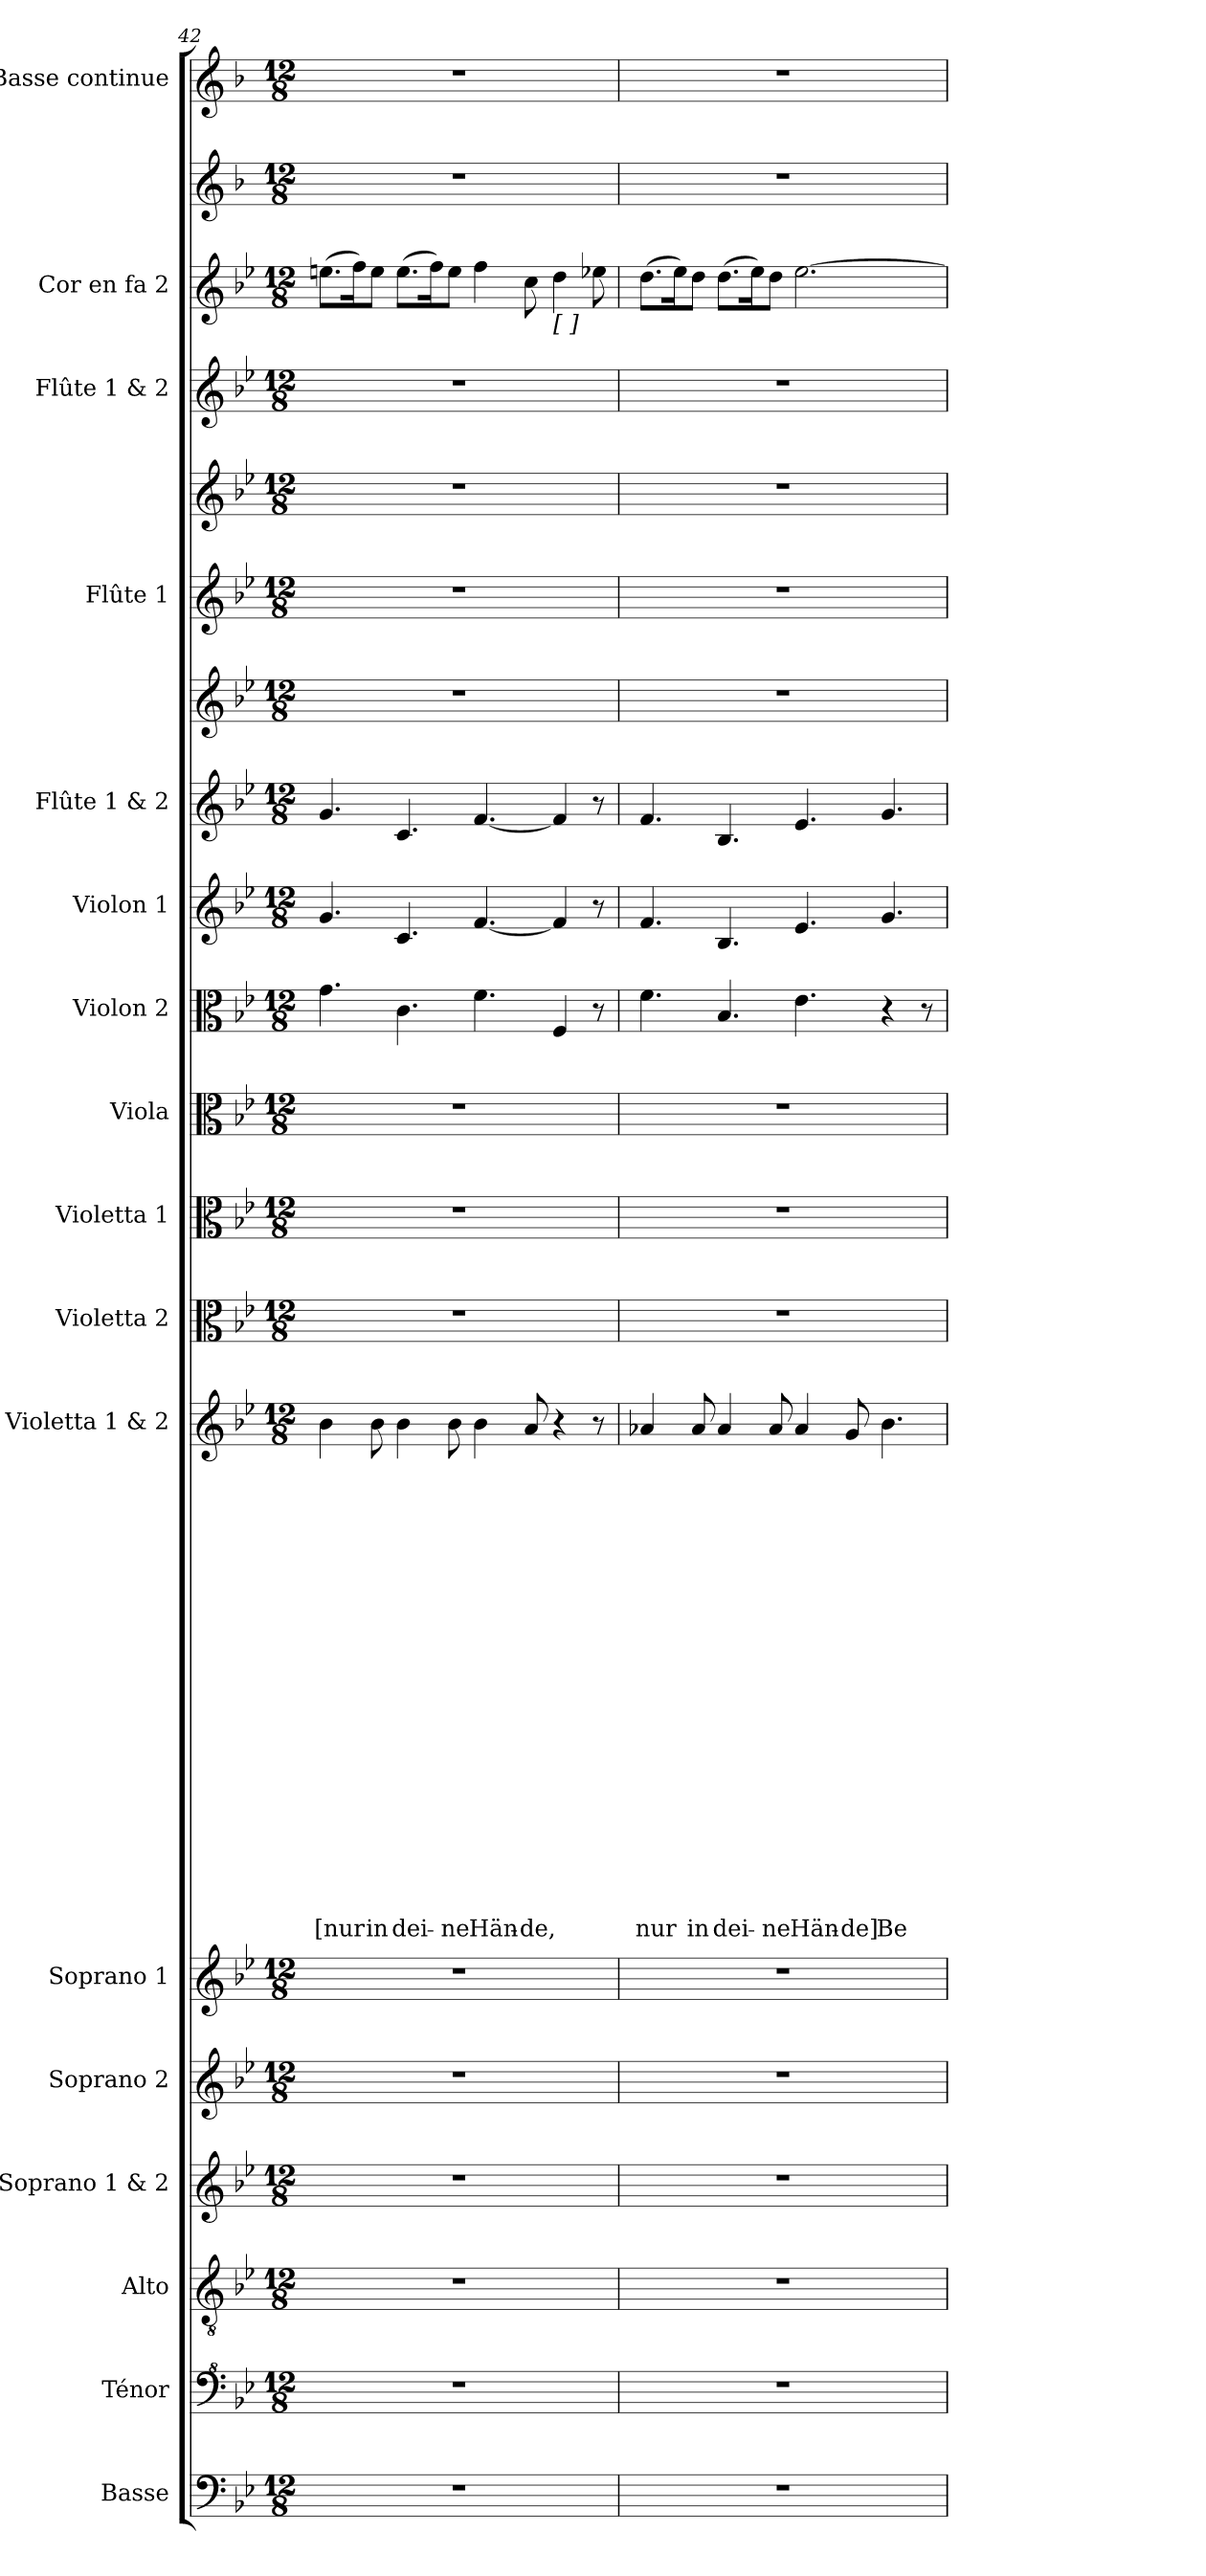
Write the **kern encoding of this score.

**kern	**kern	**kern	**kern	**kern	**kern	**kern	**text	**text	**text	**text	**text	**text	**text	**text	**text	**text	**text	**text	**text	**text	**text	**text	**text	**text	**text	**text	**text	**kern	**kern	**kern	**kern	**kern	**kern	**kern	**kern	**kern	**kern	**kern	**kern	**kern
*part17	*part16	*part15	*part14	*part13	*part12	*part11	*part11	*part11	*part11	*part11	*part11	*part11	*part11	*part11	*part11	*part11	*part11	*part11	*part11	*part11	*part11	*part11	*part11	*part11	*part11	*part11	*part11	*part10	*part9	*part8	*part7	*part6	*part5	*part5	*part4	*part4	*part3	*part2	*part2	*part1
*staff20	*staff19	*staff18	*staff17	*staff16	*staff15	*staff14	*staff14	*staff14	*staff14	*staff14	*staff14	*staff14	*staff14	*staff14	*staff14	*staff14	*staff14	*staff14	*staff14	*staff14	*staff14	*staff14	*staff14	*staff14	*staff14	*staff14	*staff14	*staff13	*staff12	*staff11	*staff10	*staff9	*staff8	*staff7	*staff6	*staff5	*staff4	*staff3	*staff2	*staff1
*I"Basse	*I"Ténor	*I"Alto	*I"Soprano 1 & 2	*I"Soprano 2	*I"Soprano 1	*I"Violetta 1 & 2	*	*	*	*	*	*	*	*	*	*	*	*	*	*	*	*	*	*	*	*	*	*I"Violetta 2	*I"Violetta 1	*I"Viola	*I"Violon 2	*I"Violon 1	*I"Flûte 1 & 2	*	*I"Flûte 1	*	*I"Flûte 1 & 2	*I"Cor en fa 2	*	*I"Basse continue
*I'Bas	*I'T	*I'A	*I'Pno	*I'S 2	*I'S 1	*	*	*	*	*	*	*	*	*	*	*	*	*	*	*	*	*	*	*	*	*	*	*I'Vta 2	*I'Vta 1	*I'Vla	*I'Vln 2	*I'Vln 1	*I'Vln 1	*	*I'Fl 1	*	*	*I'Cor 2	*	*I'BC
!!LO:PB:g=z
*clefF4	*clefF^4	*clefGv2	*clefG2	*clefG2	*clefG2	*clefG2	*	*	*	*	*	*	*	*	*	*	*	*	*	*	*	*	*	*	*	*	*	*clefC3	*clefC3	*clefC3	*clefC3	*clefG2	*clefG2	*clefG2	*clefG2	*clefG2	*clefG2	*clefG2	*clefG2	*clefG2
*ITrd7c12	*	*	*	*	*	*	*	*	*	*	*	*	*	*	*	*	*	*	*	*	*	*	*	*	*	*	*	*	*	*	*	*	*	*	*	*	*	*	*ITrd4c7	*ITrd4c7
*k[b-e-]	*k[b-e-]	*k[b-e-]	*k[b-e-]	*k[b-e-]	*k[b-e-]	*k[b-e-]	*	*	*	*	*	*	*	*	*	*	*	*	*	*	*	*	*	*	*	*	*	*k[b-e-]	*k[b-e-]	*k[b-e-]	*k[b-e-]	*k[b-e-]	*k[b-e-]	*k[b-e-]	*k[b-e-]	*k[b-e-]	*k[b-e-]	*k[b-e-]	*k[b-e-]	*k[b-e-]
*B-:	*B-:	*B-:	*B-:	*B-:	*B-:	*B-:	*	*	*	*	*	*	*	*	*	*	*	*	*	*	*	*	*	*	*	*	*	*B-:	*B-:	*B-:	*B-:	*B-:	*B-:	*B-:	*B-:	*B-:	*B-:	*B-:	*B-:	*B-:
*M12/8	*M12/8	*M12/8	*M12/8	*M12/8	*M12/8	*M12/8	*	*	*	*	*	*	*	*	*	*	*	*	*	*	*	*	*	*	*	*	*	*M12/8	*M12/8	*M12/8	*M12/8	*M12/8	*M12/8	*M12/8	*M12/8	*M12/8	*M12/8	*M12/8	*M12/8	*M12/8
=42	=42	=42	=42	=42	=42	=42	=42	=42	=42	=42	=42	=42	=42	=42	=42	=42	=42	=42	=42	=42	=42	=42	=42	=42	=42	=42	=42	=42	=42	=42	=42	=42	=42	=42	=42	=42	=42	=42	=42	=42
1.r	1.r	1.r	1.r	1.r	1.r	4b-i\	.	.	.	.	.	.	.	.	.	.	.	.	.	.	.	.	.	.	.	.	[nur	1.r	1.r	1.r	4.g\	4.g/	4.g/	1.r	1.r	1.r	1.r	(>8.een\L	1.r	1.r
.	.	.	.	.	.	.	.	.	.	.	.	.	.	.	.	.	.	.	.	.	.	.	.	.	.	.	.	.	.	.	.	.	.	.	.	.	.	16ff\k)	.	.
.	.	.	.	.	.	8b-\	.	.	.	.	.	.	.	.	.	.	.	.	.	.	.	.	.	.	.	.	in	.	.	.	.	.	.	.	.	.	.	8ee\J	.	.
.	.	.	.	.	.	4b-\	.	.	.	.	.	.	.	.	.	.	.	.	.	.	.	.	.	.	.	.	dei-	.	.	.	4.c\	4.c/	4.c/	.	.	.	.	(>8.ee\L	.	.
.	.	.	.	.	.	.	.	.	.	.	.	.	.	.	.	.	.	.	.	.	.	.	.	.	.	.	.	.	.	.	.	.	.	.	.	.	.	16ff\k)	.	.
.	.	.	.	.	.	8b-\	.	.	.	.	.	.	.	.	.	.	.	.	.	.	.	.	.	.	.	.	-ne	.	.	.	.	.	.	.	.	.	.	8ee\J	.	.
.	.	.	.	.	.	4b-\	.	.	.	.	.	.	.	.	.	.	.	.	.	.	.	.	.	.	.	.	Hän-	.	.	.	4.f\	[4.f/	[4.f/	.	.	.	.	4ff\	.	.
.	.	.	.	.	.	8a/	.	.	.	.	.	.	.	.	.	.	.	.	.	.	.	.	.	.	.	.	-de,	.	.	.	.	.	.	.	.	.	.	8cc\	.	.
!	!	!	!	!	!	!	!	!	!	!	!	!	!	!	!	!	!	!	!	!	!	!	!	!	!	!	!	!	!	!	!	!	!	!	!	!	!	!LO:TX:b:t=[ ]	!	!
.	.	.	.	.	.	4r	.	.	.	.	.	.	.	.	.	.	.	.	.	.	.	.	.	.	.	.	.	.	.	.	4F!/	4f/]	4f/]	.	.	.	.	4dd\	.	.
.	.	.	.	.	.	8r	.	.	.	.	.	.	.	.	.	.	.	.	.	.	.	.	.	.	.	.	.	.	.	.	8r	8r	8r	.	.	.	.	8ee-X\	.	.
=43	=43	=43	=43	=43	=43	=43	=43	=43	=43	=43	=43	=43	=43	=43	=43	=43	=43	=43	=43	=43	=43	=43	=43	=43	=43	=43	=43	=43	=43	=43	=43	=43	=43	=43	=43	=43	=43	=43	=43	=43
1.r	1.r	1.r	1.r	1.r	1.r	4a-X/	.	.	.	.	.	.	.	.	.	.	.	.	.	.	.	.	.	.	.	.	nur	1.r	1.r	1.r	4.f\	4.f/	4.f/	1.r	1.r	1.r	1.r	(>8.dd\L	1.r	1.r
.	.	.	.	.	.	.	.	.	.	.	.	.	.	.	.	.	.	.	.	.	.	.	.	.	.	.	.	.	.	.	.	.	.	.	.	.	.	16ee-\k)	.	.
.	.	.	.	.	.	8a-/	.	.	.	.	.	.	.	.	.	.	.	.	.	.	.	.	.	.	.	.	in	.	.	.	.	.	.	.	.	.	.	8dd\J	.	.
.	.	.	.	.	.	4a-/	.	.	.	.	.	.	.	.	.	.	.	.	.	.	.	.	.	.	.	.	dei-	.	.	.	4.B-/	4.B-/	4.B-/	.	.	.	.	(>8.dd\L	.	.
.	.	.	.	.	.	.	.	.	.	.	.	.	.	.	.	.	.	.	.	.	.	.	.	.	.	.	.	.	.	.	.	.	.	.	.	.	.	16ee-\k)	.	.
.	.	.	.	.	.	8a-/	.	.	.	.	.	.	.	.	.	.	.	.	.	.	.	.	.	.	.	.	-ne	.	.	.	.	.	.	.	.	.	.	8dd\J	.	.
.	.	.	.	.	.	4a-/	.	.	.	.	.	.	.	.	.	.	.	.	.	.	.	.	.	.	.	.	Hän-	.	.	.	4.e-\	4.e-/	4.e-/	.	.	.	.	[2.ee-\	.	.
.	.	.	.	.	.	8g/	.	.	.	.	.	.	.	.	.	.	.	.	.	.	.	.	.	.	.	.	-de]	.	.	.	.	.	.	.	.	.	.	.	.	.
.	.	.	.	.	.	4.b-\	.	.	.	.	.	.	.	.	.	.	.	.	.	.	.	.	.	.	.	.	Be-	.	.	.	4r	4.g/	4.g/	.	.	.	.	.	.	.
.	.	.	.	.	.	.	.	.	.	.	.	.	.	.	.	.	.	.	.	.	.	.	.	.	.	.	.	.	.	.	8r	.	.	.	.	.	.	.	.	.
=	=	=	=	=	=	=	=	=	=	=	=	=	=	=	=	=	=	=	=	=	=	=	=	=	=	=	=	=	=	=	=	=	=	=	=	=	=	=	=	=
*-	*-	*-	*-	*-	*-	*-	*-	*-	*-	*-	*-	*-	*-	*-	*-	*-	*-	*-	*-	*-	*-	*-	*-	*-	*-	*-	*-	*-	*-	*-	*-	*-	*-	*-	*-	*-	*-	*-	*-	*-
